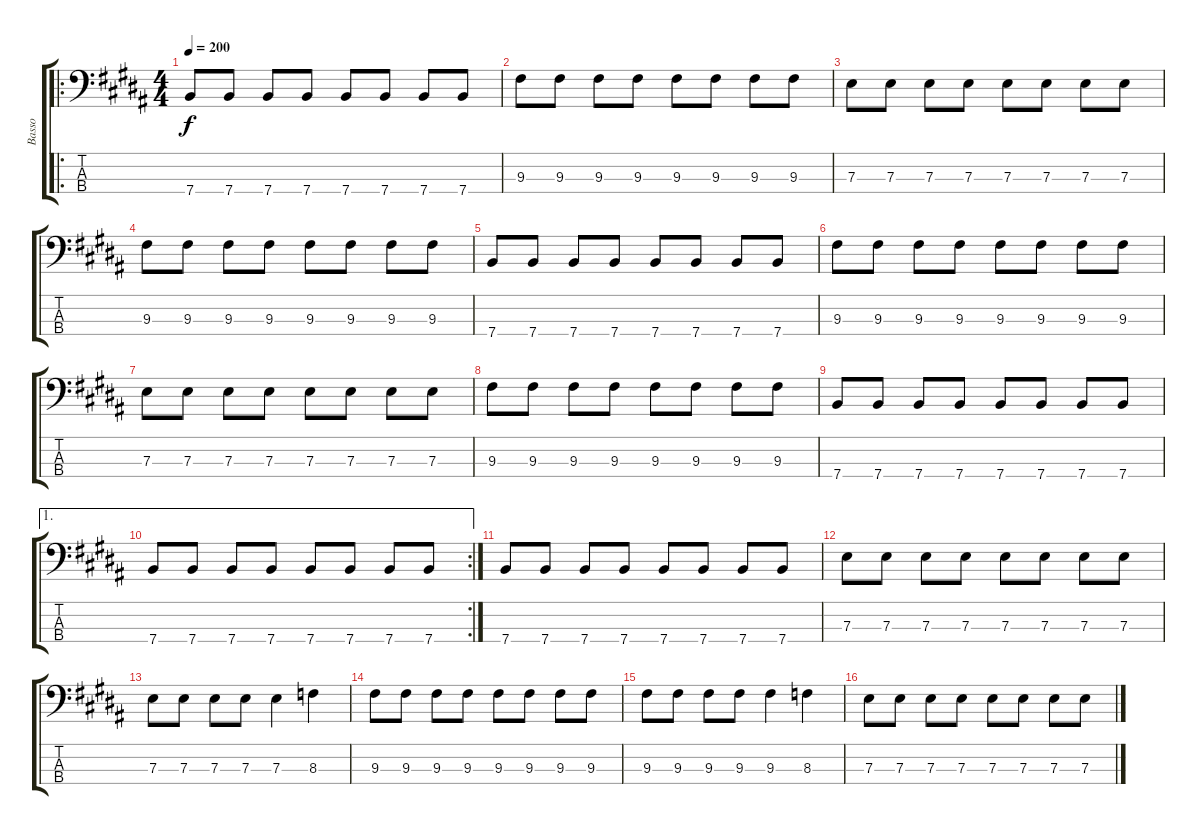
\track ("Basso" "Basso") {instrument electricbasspick}
\staff {score tabs}
\tuning (G2 D2 A1 E1) {hide}
\ro
\ts (4 4)
\tempo 200
\clef f4
\ks b
7.4.8{dy f} 7.4.8 7.4.8 7.4.8 7.4.8 7.4.8 7.4.8 7.4.8 |
9.3.8 9.3.8 9.3.8 9.3.8 9.3.8 9.3.8 9.3.8 9.3.8 |
7.3.8 7.3.8 7.3.8 7.3.8 7.3.8 7.3.8 7.3.8 7.3.8 |
9.3.8 9.3.8 9.3.8 9.3.8 9.3.8 9.3.8 9.3.8 9.3.8 |
7.4.8 7.4.8 7.4.8 7.4.8 7.4.8 7.4.8 7.4.8 7.4.8 |
9.3.8 9.3.8 9.3.8 9.3.8 9.3.8 9.3.8 9.3.8 9.3.8 |
7.3.8 7.3.8 7.3.8 7.3.8 7.3.8 7.3.8 7.3.8 7.3.8 |
9.3.8 9.3.8 9.3.8 9.3.8 9.3.8 9.3.8 9.3.8 9.3.8 |
7.4.8 7.4.8 7.4.8 7.4.8 7.4.8 7.4.8 7.4.8 7.4.8 |
\ae 1
\rc 2
7.4.8 7.4.8 7.4.8 7.4.8 7.4.8 7.4.8 7.4.8 7.4.8 |
7.4.8 7.4.8 7.4.8 7.4.8 7.4.8 7.4.8 7.4.8 7.4.8 |
7.3.8 7.3.8 7.3.8 7.3.8 7.3.8 7.3.8 7.3.8 7.3.8 |
7.3.8 7.3.8 7.3.8 7.3.8 7.3.4 8.3.4 |
9.3.8 9.3.8 9.3.8 9.3.8 9.3.8 9.3.8 9.3.8 9.3.8 |
9.3.8 9.3.8 9.3.8 9.3.8 9.3.4 8.3.4 |
7.3.8 7.3.8 7.3.8 7.3.8 7.3.8 7.3.8 7.3.8 7.3.8
